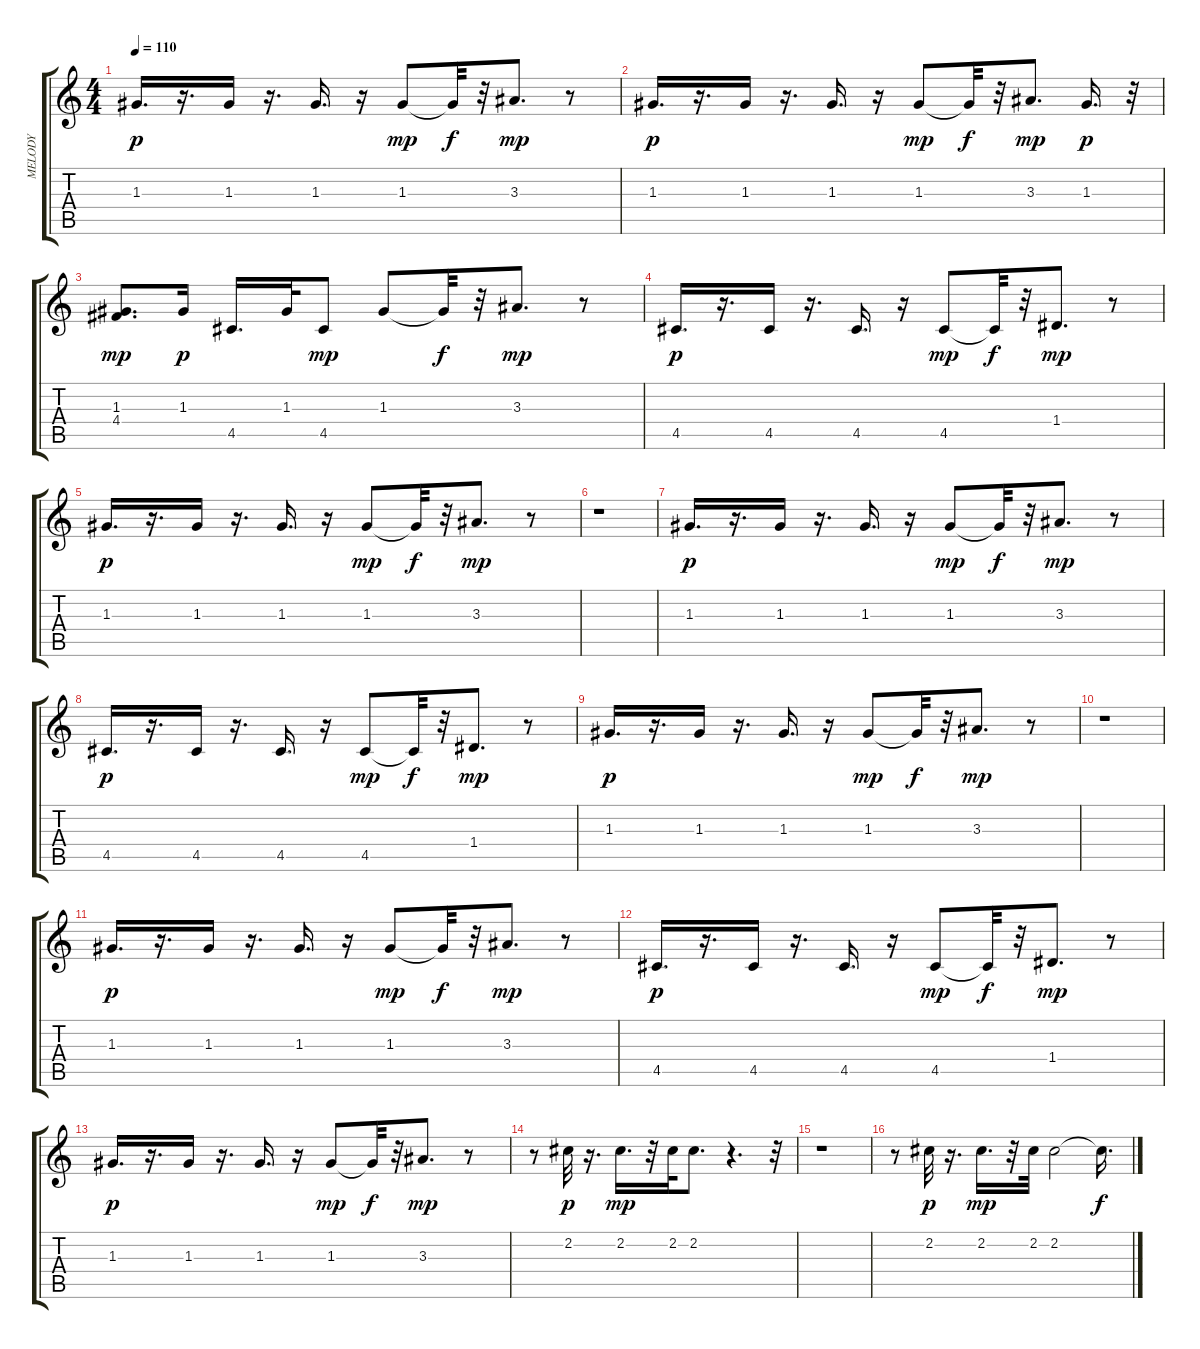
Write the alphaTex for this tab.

\track ("MELODY" "MELODY") {instrument fretlessbass}
\staff {score tabs}
\tuning (E4 B3 G3 D3 A2 E2) {hide}
\ts (4 4)
\tempo 110
\clef g2
\ks c
1.3.16{d dy p} r.16{d} 1.3.16 r.16{d} 1.3.16{d} r.16 1.3.8{dy mp} 1.3{t}.32{dy f} r.32 3.3.8{d dy mp} r.8 |
1.3.16{d dy p} r.16{d} 1.3.16 r.16{d} 1.3.16{d} r.16 1.3.8{dy mp} 1.3{t}.32{dy f} r.32 3.3.8{d dy mp} 1.3.16{d dy p} r.32 |
(1.3 4.4).8{d dy mp} 1.3.16{dy p} 4.5.16{d} 1.3.32 4.5.8{dy mp} 1.3.8 1.3{t}.32{dy f} r.32 3.3.8{d dy mp} r.8 |
4.5.16{d dy p} r.16{d} 4.5.16 r.16{d} 4.5.16{d} r.16 4.5.8{dy mp} 4.5{t}.32{dy f} r.32 1.4.8{d dy mp} r.8 |
1.3.16{d dy p} r.16{d} 1.3.16 r.16{d} 1.3.16{d} r.16 1.3.8{dy mp} 1.3{t}.32{dy f} r.32 3.3.8{d dy mp} r.8 |
r.1 |
1.3.16{d dy p} r.16{d} 1.3.16 r.16{d} 1.3.16{d} r.16 1.3.8{dy mp} 1.3{t}.32{dy f} r.32 3.3.8{d dy mp} r.8 |
4.5.16{d dy p} r.16{d} 4.5.16 r.16{d} 4.5.16{d} r.16 4.5.8{dy mp} 4.5{t}.32{dy f} r.32 1.4.8{d dy mp} r.8 |
1.3.16{d dy p} r.16{d} 1.3.16 r.16{d} 1.3.16{d} r.16 1.3.8{dy mp} 1.3{t}.32{dy f} r.32 3.3.8{d dy mp} r.8 |
r.1 |
1.3.16{d dy p} r.16{d} 1.3.16 r.16{d} 1.3.16{d} r.16 1.3.8{dy mp} 1.3{t}.32{dy f} r.32 3.3.8{d dy mp} r.8 |
4.5.16{d dy p} r.16{d} 4.5.16 r.16{d} 4.5.16{d} r.16 4.5.8{dy mp} 4.5{t}.32{dy f} r.32 1.4.8{d dy mp} r.8 |
1.3.16{d dy p} r.16{d} 1.3.16 r.16{d} 1.3.16{d} r.16 1.3.8{dy mp} 1.3{t}.32{dy f} r.32 3.3.8{d dy mp} r.8 |
r.8 2.2.32{dy p} r.16{d} 2.2.16{d dy mp} r.32 2.2.32 2.2.8{d} r.4{d} r.32 |
r.1 |
r.8 2.2.32{dy p} r.16{d} 2.2.16{d dy mp} r.32 2.2.32 2.2.2 2.2{t}.16{d dy f}
